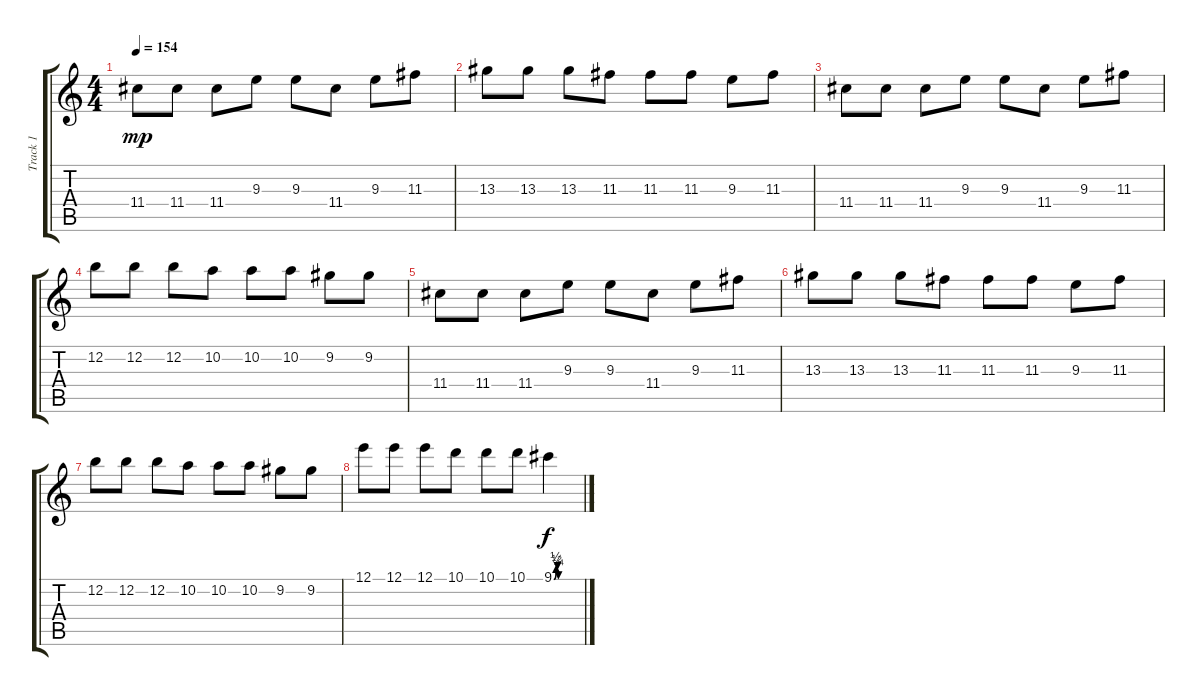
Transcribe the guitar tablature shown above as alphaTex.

\track ("Track 1" "Track 1") {instrument overdrivenguitar}
\staff {score tabs}
\tuning (E4 B3 G3 D3 A2 E2) {hide}
\ts (4 4)
\tempo 154
\clef g2
\ks c
11.4.8{dy mp volume 12 instrument distortionguitar} 11.4.8 11.4.8 9.3.8 9.3.8 11.4.8 9.3.8 11.3.8 |
13.3.8 13.3.8 13.3.8 11.3.8 11.3.8 11.3.8 9.3.8 11.3.8 |
11.4.8 11.4.8 11.4.8 9.3.8 9.3.8 11.4.8 9.3.8 11.3.8 |
12.2.8 12.2.8 12.2.8 10.2.8 10.2.8 10.2.8 9.2.8 9.2.8 |
11.4.8 11.4.8 11.4.8 9.3.8 9.3.8 11.4.8 9.3.8 11.3.8 |
13.3.8 13.3.8 13.3.8 11.3.8 11.3.8 11.3.8 9.3.8 11.3.8 |
12.2.8 12.2.8 12.2.8 10.2.8 10.2.8 10.2.8 9.2.8 9.2.8 |
12.1.8 12.1.8 12.1.8 10.1.8 10.1.8 10.1.8 9.1{be (custom 0 0 5 2 8 1 10 0 12 0 14 0 16 0 18 0 20 0 22 0 26 0 30 0 40 0 60 0)}.4{dy f}
